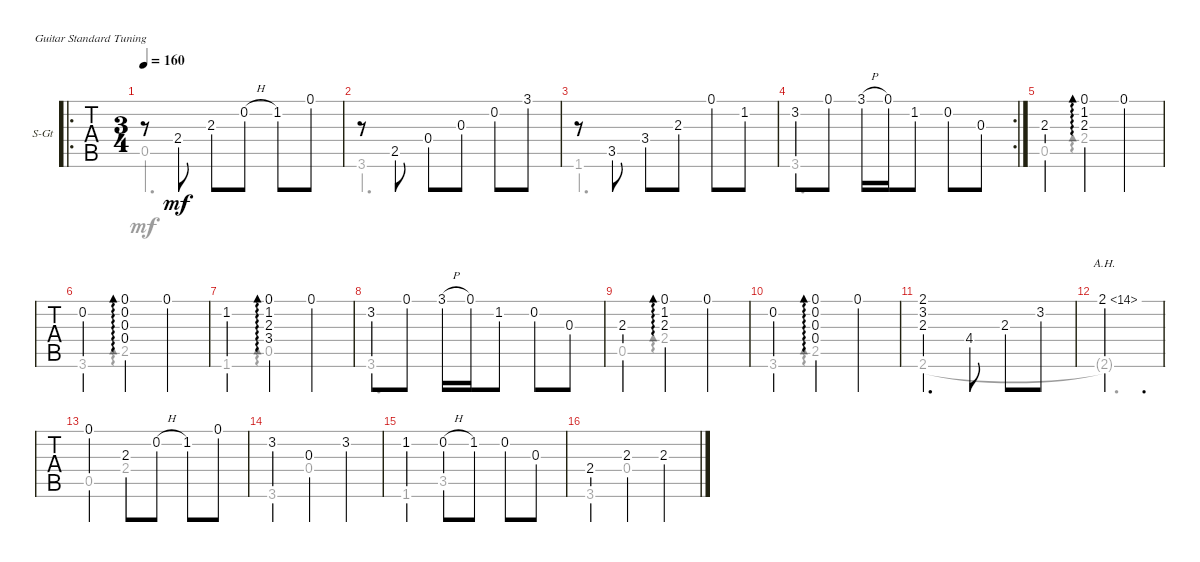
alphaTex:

\defaultSystemsLayout 4
\bracketExtendMode groupsimilarinstruments
\firstSystemTrackNameOrientation horizontal
\otherSystemsTrackNameOrientation horizontal
\track ("Steel Guitar" "S-Gt") {instrument acousticguitarsteel}
\staff {tabs}
\tuning (E4 B3 G3 D3 A2 E2)
\voice
\ro
\ts (3 4)
\tempo 160
\clef g2
\ks c
r.8{dy mf instrument acousticguitarsteel} 2.4.8 2.3.8 0.2{h}.8 1.2.8 0.1.8 |
r.8 2.5.8 0.4.8 0.3.8 0.2.8 3.1.8 |
r.8 3.5.8 3.4.8 2.3.8 0.1.8 1.2.8 |
\rc 2
3.2.8 0.1.8 3.1{h}.16 0.1.16 1.2.8 0.2.8 0.3.8 |
2.3.4 (0.1 1.2 2.3).4{ad 0} 0.1.4 |
0.2.4 (0.1 0.2 0.3 0.4).4{ad 0} 0.1.4 |
1.2.4 (0.1 1.2 2.3 3.4).4{ad 0} 0.1.4 |
3.2.8 0.1.8 3.1{h}.16 0.1.16 1.2.8 0.2.8 0.3.8 |
2.3.4 (0.1 1.2 2.3).4{ad 0} 0.1.4 |
0.2.4 (0.1 0.2 0.3 0.4).4{ad 0} 0.1.4 |
(2.1 3.2 2.3).4{d} 4.4.8 2.3.8 3.2.8 |
2.1{ah 12}.2{d} |
0.1.4 2.3.8 0.2{h}.8 1.2.8 0.1.8 |
3.2.4 0.3.4 3.2.4 |
1.2.4 0.2{h}.8 1.2.8 0.2.8 0.3.8 |
2.4.4 2.3.4 2.3.4
\voice
\clef g2
\ottava regular
\simile none
\ks c
0.5.2{d dy mf} |
3.6.2{d} |
1.6.2{d} |
3.6.2{d} |
0.5.4 2.4.2{ad 0} |
3.6.4 2.5.2{ad 0} |
1.6.4 0.5.2{ad 0} |
3.6.2{d} |
0.5.4 2.4.2{ad 0} |
3.6.4 2.5.2{ad 0} |
2.6.2{d} |
2.6{t}.2{d} |
0.5.4 2.4.2 |
3.6.4 0.4.2 |
1.6.4 3.5.2 |
3.6.4 0.4.2
